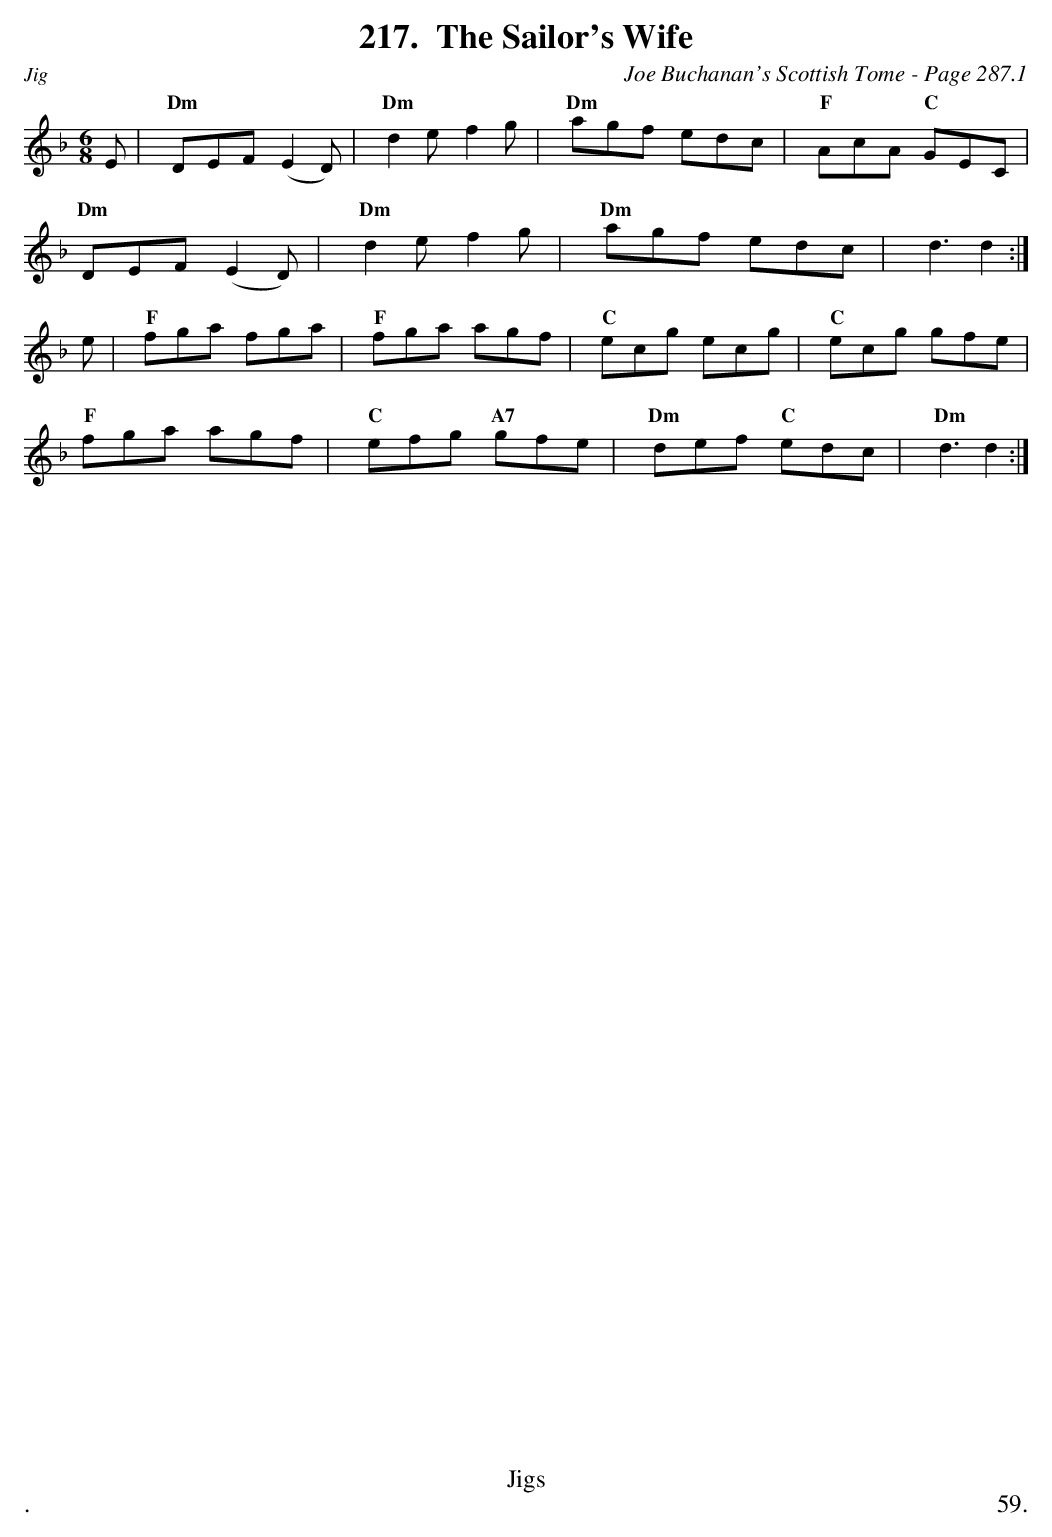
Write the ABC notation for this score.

X:1
T:Sailor's Wife, The
C:Joe Buchanan's Scottish Tome - Page 287.1
L:1/8
M:6/8
K:F
E | "Dm"DEF (E2 D) | "Dm"d2 e f2 g | "Dm"agf edc | "F"AcA "C"GEC |
"Dm"DEF (E2 D) | "Dm"d2 e f2 g | "Dm"agf edc | d3 d2 :|
e | "F"fga fga | "F"fga agf | "C"ecg ecg | "C"ecg gfe |
"F"fga agf | "C"efg "A7"gfe | "Dm"def "C"edc | "Dm"d3 d2 :|
